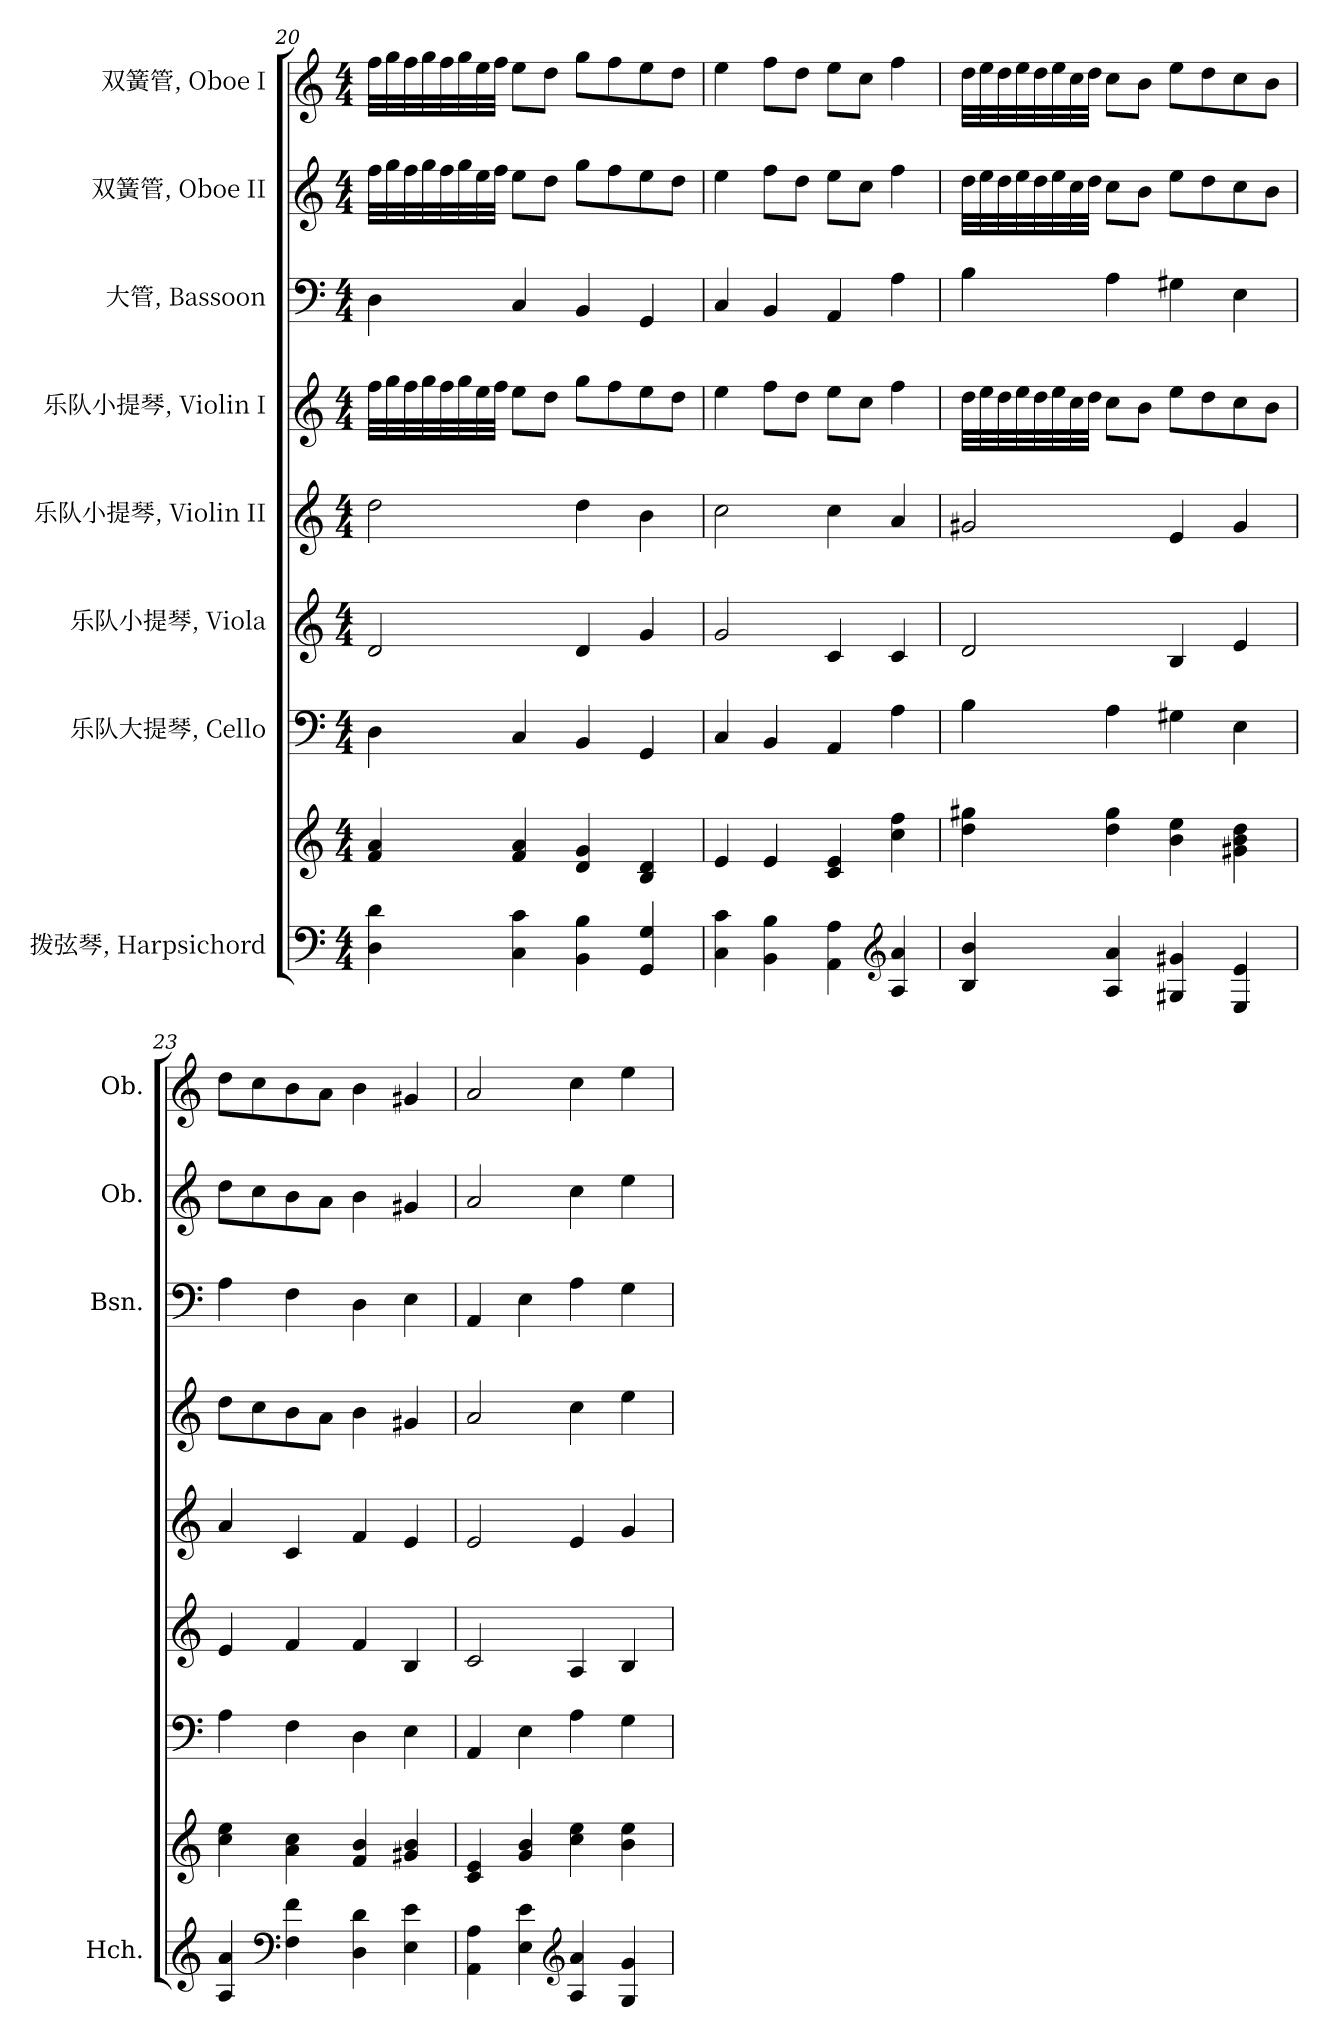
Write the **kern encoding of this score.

**kern	**kern	**kern	**kern	**kern	**kern	**kern	**kern	**kern
*part8	*part8	*part7	*part6	*part5	*part4	*part3	*part2	*part1
*staff9	*staff8	*staff7	*staff6	*staff5	*staff4	*staff3	*staff2	*staff1
*I"拨弦琴, Harpsichord	*	*I"乐队大提琴, Cello	*I"乐队小提琴, Viola	*I"乐队小提琴, Violin II	*I"乐队小提琴, Violin I	*I"大管, Bassoon	*I"双簧管, Oboe II	*I"双簧管, Oboe I
*I'Hch.	*	*	*	*	*	*I'Bsn.	*I'Ob.	*I'Ob.
!!LO:PB:g=z
*clefF4	*clefG2	*clefF4	*clefG2	*clefG2	*clefG2	*clefF4	*clefG2	*clefG2
*k[]	*k[]	*k[]	*k[]	*k[]	*k[]	*k[]	*k[]	*k[]
*M4/4	*M4/4	*M4/4	*M4/4	*M4/4	*M4/4	*M4/4	*M4/4	*M4/4
=20	=20	=20	=20	=20	=20	=20	=20	=20
4D\ 4d\	4f/ 4a/	4D\	2d/	2dd\	32ff\LLL	4D\	32ff\LLL	32ff\LLL
.	.	.	.	.	32gg\	.	32gg\	32gg\
.	.	.	.	.	32ff\	.	32ff\	32ff\
.	.	.	.	.	32gg\	.	32gg\	32gg\
.	.	.	.	.	32ff\	.	32ff\	32ff\
.	.	.	.	.	32gg\	.	32gg\	32gg\
.	.	.	.	.	32ee\	.	32ee\	32ee\
.	.	.	.	.	32ff\JJJ	.	32ff\JJJ	32ff\JJJ
4C\ 4c\	4f/ 4a/	4C/	.	.	8ee\L	4C/	8ee\L	8ee\L
.	.	.	.	.	8dd\J	.	8dd\J	8dd\J
4BB\ 4B\	4d/ 4g/	4BB/	4d/	4dd\	8gg\L	4BB/	8gg\L	8gg\L
.	.	.	.	.	8ff\	.	8ff\	8ff\
4GG/ 4G/	4B/ 4d/	4GG/	4g/	4b\	8ee\	4GG/	8ee\	8ee\
.	.	.	.	.	8dd\J	.	8dd\J	8dd\J
=21	=21	=21	=21	=21	=21	=21	=21	=21
4C\ 4c\	4e/	4C/	2g/	2cc\	4ee\	4C/	4ee\	4ee\
4BB\ 4B\	4e/	4BB/	.	.	8ff\L	4BB/	8ff\L	8ff\L
.	.	.	.	.	8dd\J	.	8dd\J	8dd\J
4AA\ 4A\	4c/ 4e/	4AA/	4c/	4cc\	8ee\L	4AA/	8ee\L	8ee\L
.	.	.	.	.	8cc\J	.	8cc\J	8cc\J
*clefG2	*	*	*	*	*	*	*	*
4A/ 4a/	4cc\ 4ff\	4A\	4c/	4a/	4ff\	4A\	4ff\	4ff\
=22	=22	=22	=22	=22	=22	=22	=22	=22
4B/ 4b/	4dd\ 4gg#X\	4B\	2d/	2g#X/	32dd\LLL	4B\	32dd\LLL	32dd\LLL
.	.	.	.	.	32ee\	.	32ee\	32ee\
.	.	.	.	.	32dd\	.	32dd\	32dd\
.	.	.	.	.	32ee\	.	32ee\	32ee\
.	.	.	.	.	32dd\	.	32dd\	32dd\
.	.	.	.	.	32ee\	.	32ee\	32ee\
.	.	.	.	.	32cc\	.	32cc\	32cc\
.	.	.	.	.	32dd\JJJ	.	32dd\JJJ	32dd\JJJ
4A/ 4a/	4dd\ 4gg#\	4A\	.	.	8cc\L	4A\	8cc\L	8cc\L
.	.	.	.	.	8b\J	.	8b\J	8b\J
4G#X/ 4g#X/	4b\ 4ee\	4G#X\	4B/	4e/	8ee\L	4G#X\	8ee\L	8ee\L
.	.	.	.	.	8dd\	.	8dd\	8dd\
4E/ 4e/	4g#X\ 4b\ 4dd\	4E\	4e/	4g#/	8cc\	4E\	8cc\	8cc\
.	.	.	.	.	8b\J	.	8b\J	8b\J
=23	=23	=23	=23	=23	=23	=23	=23	=23
4A/ 4a/	4cc\ 4ee\	4A\	4e/	4a/	8dd\L	4A\	8dd\L	8dd\L
.	.	.	.	.	8cc\	.	8cc\	8cc\
*clefF4	*	*	*	*	*	*	*	*
4F\ 4f\	4a\ 4cc\	4F\	4f/	4c/	8b\	4F\	8b\	8b\
.	.	.	.	.	8a\J	.	8a\J	8a\J
4D\ 4d\	4f/ 4b/	4D\	4f/	4f/	4b\	4D\	4b\	4b\
4E\ 4e\	4g#X/ 4b/	4E\	4B/	4e/	4g#X/	4E\	4g#X/	4g#X/
!!LO:PB:g=z
=24	=24	=24	=24	=24	=24	=24	=24	=24
4AA\ 4A\	4c/ 4e/	4AA/	2c/	2e/	2a/	4AA/	2a/	2a/
4E\ 4e\	4g/ 4b/	4E\	.	.	.	4E\	.	.
*clefG2	*	*	*	*	*	*	*	*
4A/ 4a/	4cc\ 4ee\	4A\	4A/	4e/	4cc\	4A\	4cc\	4cc\
4G/ 4g/	4b\ 4ee\	4G\	4B/	4g/	4ee\	4G\	4ee\	4ee\
=	=	=	=	=	=	=	=	=
*-	*-	*-	*-	*-	*-	*-	*-	*-
